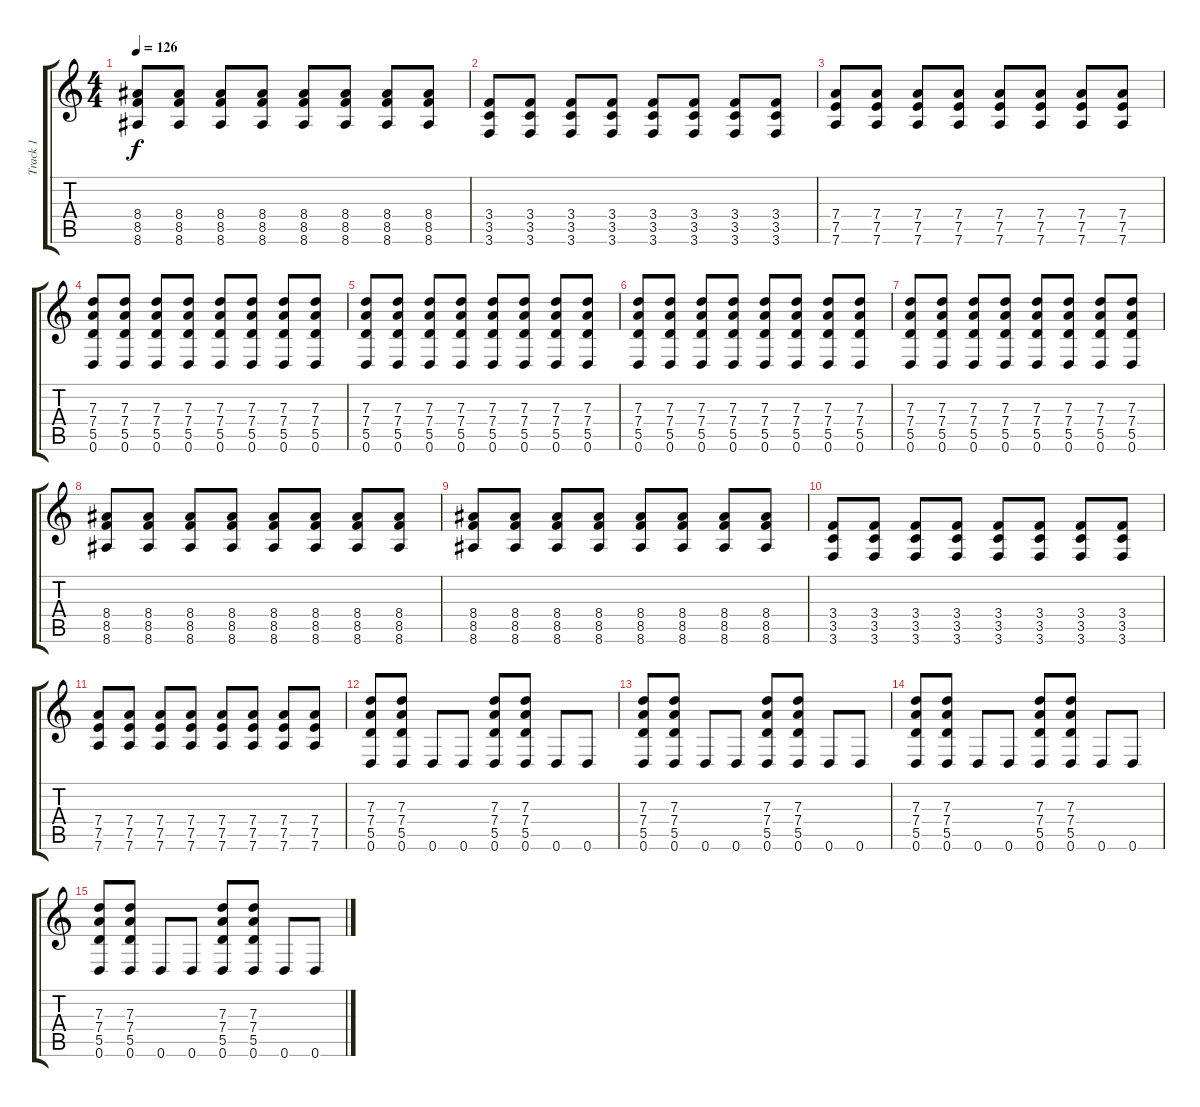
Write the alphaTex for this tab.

\track ("Track 1" "Track 1") {instrument overdrivenguitar}
\staff {score tabs}
\tuning (E4 B3 G3 D3 A2 D2) {hide}
\ts (4 4)
\tempo 126
\clef g2
\ks c
(8.4 8.5 8.6).8{dy f} (8.4 8.5 8.6).8 (8.4 8.5 8.6).8 (8.4 8.5 8.6).8 (8.4 8.5 8.6).8 (8.4 8.5 8.6).8 (8.4 8.5 8.6).8 (8.4 8.5 8.6).8 |
(3.4 3.5 3.6).8 (3.4 3.5 3.6).8 (3.4 3.5 3.6).8 (3.4 3.5 3.6).8 (3.4 3.5 3.6).8 (3.4 3.5 3.6).8 (3.4 3.5 3.6).8 (3.4 3.5 3.6).8 |
(7.4 7.5 7.6).8 (7.4 7.5 7.6).8 (7.4 7.5 7.6).8 (7.4 7.5 7.6).8 (7.4 7.5 7.6).8 (7.4 7.5 7.6).8 (7.4 7.5 7.6).8 (7.4 7.5 7.6).8 |
(7.3 7.4 5.5 0.6).8{volume 12} (7.3 7.4 5.5 0.6).8 (7.3 7.4 5.5 0.6).8 (7.3 7.4 5.5 0.6).8 (7.3 7.4 5.5 0.6).8 (7.3 7.4 5.5 0.6).8 (7.3 7.4 5.5 0.6).8 (7.3 7.4 5.5 0.6).8 |
(7.3 7.4 5.5 0.6).8{volume 11} (7.3 7.4 5.5 0.6).8 (7.3 7.4 5.5 0.6).8 (7.3 7.4 5.5 0.6).8 (7.3 7.4 5.5 0.6).8 (7.3 7.4 5.5 0.6).8 (7.3 7.4 5.5 0.6).8 (7.3 7.4 5.5 0.6).8 |
(7.3 7.4 5.5 0.6).8{volume 10} (7.3 7.4 5.5 0.6).8 (7.3 7.4 5.5 0.6).8 (7.3 7.4 5.5 0.6).8 (7.3 7.4 5.5 0.6).8 (7.3 7.4 5.5 0.6).8 (7.3 7.4 5.5 0.6).8 (7.3 7.4 5.5 0.6).8 |
(7.3 7.4 5.5 0.6).8{volume 9} (7.3 7.4 5.5 0.6).8 (7.3 7.4 5.5 0.6).8 (7.3 7.4 5.5 0.6).8 (7.3 7.4 5.5 0.6).8 (7.3 7.4 5.5 0.6).8 (7.3 7.4 5.5 0.6).8 (7.3 7.4 5.5 0.6).8 |
(8.4 8.5 8.6).8{volume 8} (8.4 8.5 8.6).8 (8.4 8.5 8.6).8 (8.4 8.5 8.6).8 (8.4 8.5 8.6).8 (8.4 8.5 8.6).8 (8.4 8.5 8.6).8 (8.4 8.5 8.6).8 |
(8.4 8.5 8.6).8{volume 7} (8.4 8.5 8.6).8 (8.4 8.5 8.6).8 (8.4 8.5 8.6).8 (8.4 8.5 8.6).8 (8.4 8.5 8.6).8 (8.4 8.5 8.6).8 (8.4 8.5 8.6).8 |
(3.4 3.5 3.6).8{volume 6} (3.4 3.5 3.6).8 (3.4 3.5 3.6).8 (3.4 3.5 3.6).8 (3.4 3.5 3.6).8 (3.4 3.5 3.6).8 (3.4 3.5 3.6).8 (3.4 3.5 3.6).8 |
(7.4 7.5 7.6).8{volume 5} (7.4 7.5 7.6).8 (7.4 7.5 7.6).8 (7.4 7.5 7.6).8 (7.4 7.5 7.6).8 (7.4 7.5 7.6).8 (7.4 7.5 7.6).8 (7.4 7.5 7.6).8 |
(7.3 7.4 5.5 0.6).8{volume 4} (7.3 7.4 5.5 0.6).8 0.6.8 0.6.8 (7.3 7.4 5.5 0.6).8 (7.3 7.4 5.5 0.6).8 0.6.8 0.6.8 |
(7.3 7.4 5.5 0.6).8{volume 3} (7.3 7.4 5.5 0.6).8 0.6.8 0.6.8 (7.3 7.4 5.5 0.6).8 (7.3 7.4 5.5 0.6).8 0.6.8 0.6.8 |
(7.3 7.4 5.5 0.6).8{volume 2} (7.3 7.4 5.5 0.6).8 0.6.8 0.6.8 (7.3 7.4 5.5 0.6).8 (7.3 7.4 5.5 0.6).8 0.6.8 0.6.8 |
(7.3 7.4 5.5 0.6).8{volume 1} (7.3 7.4 5.5 0.6).8 0.6.8 0.6.8 (7.3 7.4 5.5 0.6).8 (7.3 7.4 5.5 0.6).8 0.6.8 0.6.8
